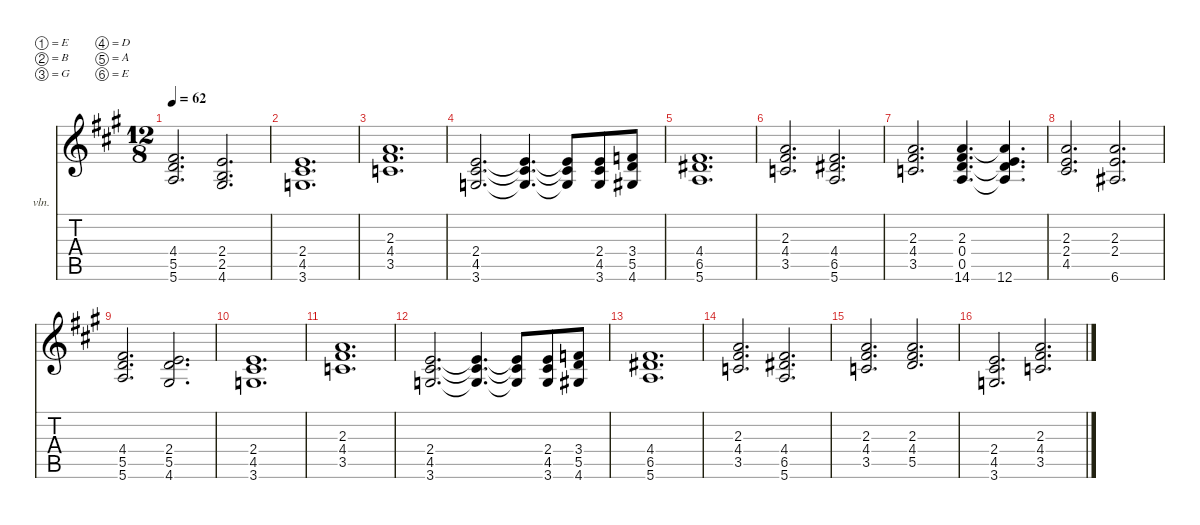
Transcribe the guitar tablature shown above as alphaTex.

\defaultSystemsLayout 4
\hideDynamics
\bracketExtendMode nobrackets
\firstSystemTrackNameOrientation horizontal
\otherSystemsTrackNameOrientation horizontal
\track ("Strings" "vln.") {instrument stringensemble1}
\staff {score tabs}
\tuning (E5 B4 G4 D4 A3 E3)
\ts (12 8)
\tempo 62
\clef g2
\ks a
(4.4{acc #} 5.5{acc forcenatural} 5.6{acc forcenatural}).2{d dy f} (2.4{acc forcenatural} 2.5{acc forcenatural} 4.6{acc #}).2{d} |
(2.4{acc forcenatural} 4.5{acc #} 3.6{acc forcenatural}).1{d} |
(2.3{acc forcenatural} 4.4{acc #} 3.5{acc forcenatural}).1{d} |
(2.4{acc forcenatural} 4.5{acc #} 3.6{acc forcenatural}).2{d} (2.4{t acc forcenatural} 4.5{t acc #} 3.6{t acc forcenatural}).4{d} (2.4{t acc forcenatural} 4.5{t acc #} 3.6{t acc forcenatural}).8 (2.4{acc forcenatural} 4.5{acc #} 3.6{acc forcenatural}).8 (3.4{acc forcenatural} 5.5{acc forcenatural} 4.6{acc #}).8 |
(4.4{acc #} 6.5{acc #} 5.6{acc forcenatural}).1{d} |
(2.3{acc forcenatural} 4.4{acc #} 3.5{acc forcenatural}).2{d} (4.4{acc #} 6.5{acc #} 5.6{acc forcenatural}).2{d} |
(2.3{acc forcenatural} 4.4{acc #} 3.5{acc forcenatural}).2{d} (2.3{acc forcenatural} 0.4{acc forcenatural} 0.5{acc forcenatural} 14.6{acc #}).4{d} (2.3{t acc forcenatural} 0.4{t acc forcenatural} 0.5{t acc forcenatural} 12.6{acc forcenatural}).4{d} |
(2.3{acc forcenatural} 2.4{acc forcenatural} 4.5{acc #}).2{d} (2.3{acc forcenatural} 2.4{acc forcenatural} 6.6{acc #}).2{d} |
(4.4{acc #} 5.5{acc forcenatural} 5.6{acc forcenatural}).2{d} (2.4{acc forcenatural} 5.5{acc forcenatural} 4.6{acc #}).2{d} |
(2.4{acc forcenatural} 4.5{acc #} 3.6{acc forcenatural}).1{d} |
(2.3{acc forcenatural} 4.4{acc #} 3.5{acc forcenatural}).1{d} |
(2.4{acc forcenatural} 4.5{acc #} 3.6{acc forcenatural}).2{d} (2.4{t acc forcenatural} 4.5{t acc #} 3.6{t acc forcenatural}).4{d} (2.4{t acc forcenatural} 4.5{t acc #} 3.6{t acc forcenatural}).8 (2.4{acc forcenatural} 4.5{acc #} 3.6{acc forcenatural}).8 (3.4{acc forcenatural} 5.5{acc forcenatural} 4.6{acc #}).8 |
(4.4{acc #} 6.5{acc #} 5.6{acc forcenatural}).1{d} |
(2.3{acc forcenatural} 4.4{acc #} 3.5{acc forcenatural}).2{d} (4.4{acc #} 6.5{acc #} 5.6{acc forcenatural}).2{d} |
(2.3{acc forcenatural} 4.4{acc #} 3.5{acc forcenatural}).2{d} (2.3{acc forcenatural} 4.4{acc #} 5.5{acc forcenatural}).2{d} |
(2.4{acc forcenatural} 4.5{acc #} 3.6{acc forcenatural}).2{d} (2.3{acc forcenatural} 4.4{acc #} 3.5{acc forcenatural}).2{d}
